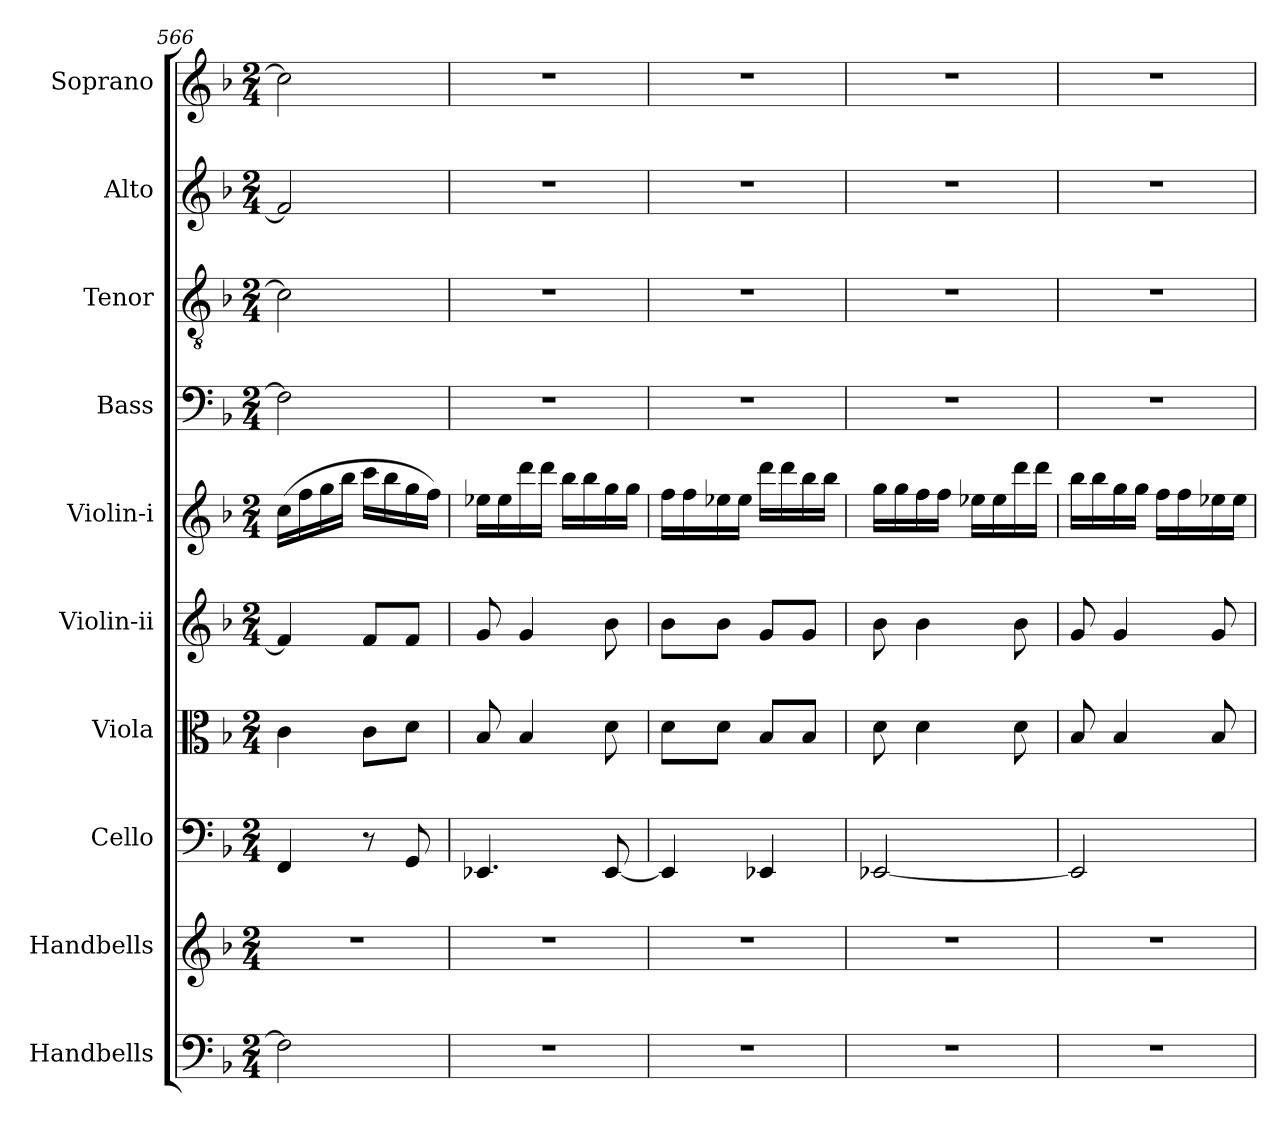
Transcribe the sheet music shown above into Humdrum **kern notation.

**kern	**kern	**kern	**kern	**kern	**kern	**kern	**text	**kern	**text	**kern	**text	**kern	**text
*part10	*part9	*part8	*part7	*part6	*part5	*part4	*part4	*part3	*part3	*part2	*part2	*part1	*part1
*staff10	*staff9	*staff8	*staff7	*staff6	*staff5	*staff4	*staff4	*staff3	*staff3	*staff2	*staff2	*staff1	*staff1
*I"Handbells	*I"Handbells	*I"Cello	*I"Viola	*I"Violin-ii	*I"Violin-i	*I"Bass	*	*I"Tenor	*	*I"Alto	*	*I"Soprano	*
*	*	*	*I'Vla.	*I'Vln.-ii	*I'Vln.-i	*I'B	*	*I'T	*	*I'A	*	*I'S	*
*clefF4	*clefG2	*clefF4	*clefC3	*clefG2	*clefG2	*clefF4	*	*clefGv2	*	*clefG2	*	*clefG2	*
*k[b-]	*k[b-]	*k[b-]	*k[b-]	*k[b-]	*k[b-]	*k[b-]	*	*k[b-]	*	*k[b-]	*	*k[b-]	*
*F:	*F:	*F:	*F:	*F:	*F:	*F:	*	*F:	*	*F:	*	*F:	*
*M2/4	*M2/4	*M2/4	*M2/4	*M2/4	*M2/4	*M2/4	*	*M2/4	*	*M2/4	*	*M2/4	*
=566	=566	=566	=566	=566	=566	=566	=566	=566	=566	=566	=566	=566	=566
!	!LO:N:vis=1	!	!	!	!	!	!	!	!	!	!	!	!
2F\]	2r	4FF/	4c\	4f/]	(>16cc\LL	2F\]	.	2c\]	.	2f/]	.	2cc\]	.
.	.	.	.	.	16ff\	.	.	.	.	.	.	.	.
.	.	.	.	.	16gg\	.	.	.	.	.	.	.	.
.	.	.	.	.	16bb-\JJ	.	.	.	.	.	.	.	.
.	.	8r	8c\L	8f/L	16ccc\LL	.	.	.	.	.	.	.	.
.	.	.	.	.	16bb-\	.	.	.	.	.	.	.	.
.	.	8GG/	8d\J	8f/J	16gg\	.	.	.	.	.	.	.	.
.	.	.	.	.	16ff\JJ)	.	.	.	.	.	.	.	.
!!LO:PB:g=z
=567	=567	=567	=567	=567	=567	=567	=567	=567	=567	=567	=567	=567	=567
!LO:N:vis=1	!LO:N:vis=1	!	!	!	!	!LO:N:vis=1	!	!LO:N:vis=1	!	!LO:N:vis=1	!	!LO:N:vis=1	!
2r	2r	4.EE-X/	8B-/	8g/	16ee-X\LL	2r	.	2r	.	2r	.	2r	.
.	.	.	.	.	16ee-\	.	.	.	.	.	.	.	.
.	.	.	4B-/	4g/	16ddd\	.	.	.	.	.	.	.	.
.	.	.	.	.	16ddd\JJ	.	.	.	.	.	.	.	.
.	.	.	.	.	16bb-\LL	.	.	.	.	.	.	.	.
.	.	.	.	.	16bb-\	.	.	.	.	.	.	.	.
.	.	[<8EE-/	8d\	8b-\	16gg\	.	.	.	.	.	.	.	.
.	.	.	.	.	16gg\JJ	.	.	.	.	.	.	.	.
=568	=568	=568	=568	=568	=568	=568	=568	=568	=568	=568	=568	=568	=568
!LO:N:vis=1	!LO:N:vis=1	!	!	!	!	!LO:N:vis=1	!	!LO:N:vis=1	!	!LO:N:vis=1	!	!LO:N:vis=1	!
2r	2r	4EE-/]	8d\L	8b-\L	16ff\LL	2r	.	2r	.	2r	.	2r	.
.	.	.	.	.	16ff\	.	.	.	.	.	.	.	.
.	.	.	8d\J	8b-\J	16ee-X\	.	.	.	.	.	.	.	.
.	.	.	.	.	16ee-\JJ	.	.	.	.	.	.	.	.
.	.	4EE-X/	8B-/L	8g/L	16ddd\LL	.	.	.	.	.	.	.	.
.	.	.	.	.	16ddd\	.	.	.	.	.	.	.	.
.	.	.	8B-/J	8g/J	16bb-\	.	.	.	.	.	.	.	.
.	.	.	.	.	16bb-\JJ	.	.	.	.	.	.	.	.
=569	=569	=569	=569	=569	=569	=569	=569	=569	=569	=569	=569	=569	=569
!LO:N:vis=1	!LO:N:vis=1	!	!	!	!	!LO:N:vis=1	!	!LO:N:vis=1	!	!LO:N:vis=1	!	!LO:N:vis=1	!
2r	2r	[<2EE-X/	8d\	8b-\	16gg\LL	2r	.	2r	.	2r	.	2r	.
.	.	.	.	.	16gg\	.	.	.	.	.	.	.	.
.	.	.	4d\	4b-\	16ff\	.	.	.	.	.	.	.	.
.	.	.	.	.	16ff\JJ	.	.	.	.	.	.	.	.
.	.	.	.	.	16ee-X\LL	.	.	.	.	.	.	.	.
.	.	.	.	.	16ee-\	.	.	.	.	.	.	.	.
.	.	.	8d\	8b-\	16ddd\	.	.	.	.	.	.	.	.
.	.	.	.	.	16ddd\JJ	.	.	.	.	.	.	.	.
=570	=570	=570	=570	=570	=570	=570	=570	=570	=570	=570	=570	=570	=570
!LO:N:vis=1	!LO:N:vis=1	!	!	!	!	!LO:N:vis=1	!	!LO:N:vis=1	!	!LO:N:vis=1	!	!LO:N:vis=1	!
2r	2r	2EE-/]	8B-/	8g/	16bb-\LL	2r	.	2r	.	2r	.	2r	.
.	.	.	.	.	16bb-\	.	.	.	.	.	.	.	.
.	.	.	4B-/	4g/	16gg\	.	.	.	.	.	.	.	.
.	.	.	.	.	16gg\JJ	.	.	.	.	.	.	.	.
.	.	.	.	.	16ff\LL	.	.	.	.	.	.	.	.
.	.	.	.	.	16ff\	.	.	.	.	.	.	.	.
.	.	.	8B-/	8g/	16ee-X\	.	.	.	.	.	.	.	.
.	.	.	.	.	16ee-\JJ	.	.	.	.	.	.	.	.
=	=	=	=	=	=	=	=	=	=	=	=	=	=
*-	*-	*-	*-	*-	*-	*-	*-	*-	*-	*-	*-	*-	*-
